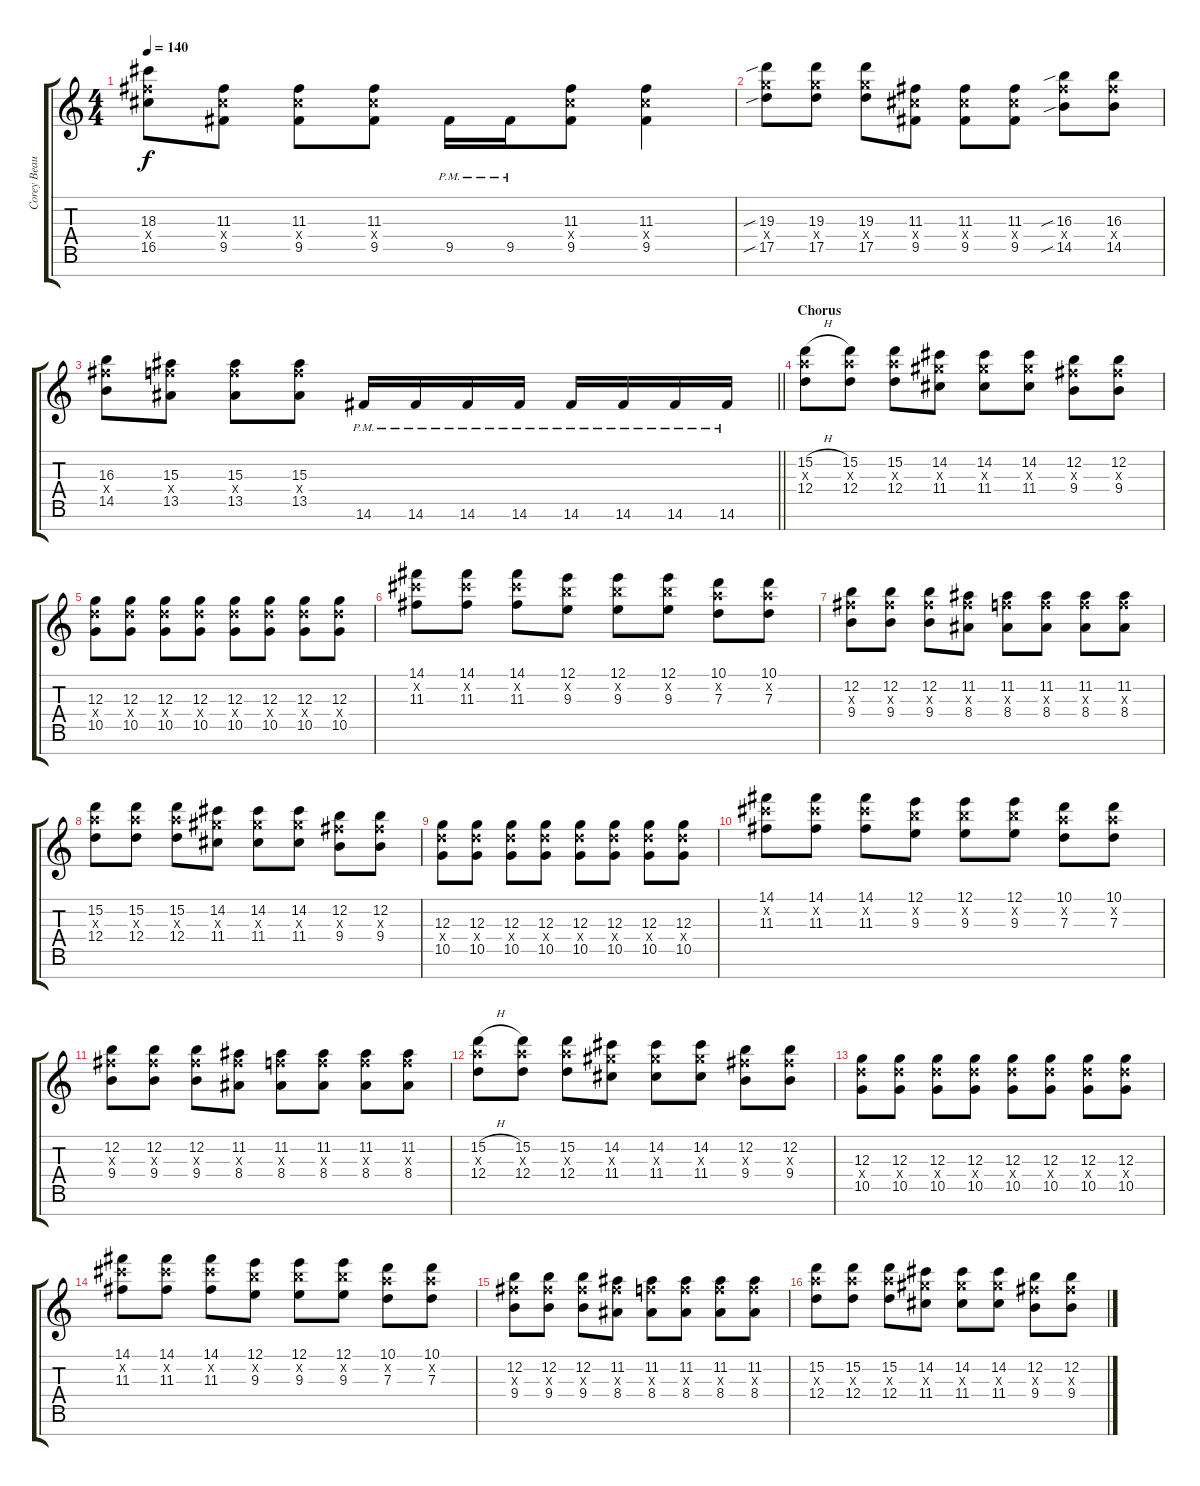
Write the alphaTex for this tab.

\track ("Corey Beaulieu" "Corey Beau") {instrument distortionguitar}
\staff {score tabs}
\tuning (E4 B3 G3 D3 A2 E2 B1) {hide}
\ts (4 4)
\tempo 140
\clef g2
\ks c
(18.3 16.4{x} 16.5).8{dy f} (11.3 11.4{x} 9.5).8 (11.3 11.4{x} 9.5).8 (11.3 11.4{x} 9.5).8 9.5{pm}.16 9.5{pm}.16 (11.3 11.4{x} 9.5).8 (11.3 11.4{x} 9.5).4 |
(19.3{sib} 17.4{x} 17.5{sib}).8 (19.3 17.4{x} 17.5).8 (19.3 17.4{x} 17.5).8 (11.3 11.4{x} 9.5).8 (11.3 11.4{x} 9.5).8 (11.3 11.4{x} 9.5).8 (16.3{sib} 16.4{x} 14.5{sib}).8 (16.3 16.4{x} 14.5).8 |
\barLineRight lightlight
(16.3 16.4{x} 14.5).8 (15.3 15.4{x} 13.5).8 (15.3 15.4{x} 13.5).8 (15.3 15.4{x} 13.5).8 14.6{pm}.16 14.6{pm}.16 14.6{pm}.16 14.6{pm}.16 14.6{pm}.16 14.6{pm}.16 14.6{pm}.16 14.6{pm}.16 |
\section ("" "Chorus")
(15.2{h} 14.3{x} 12.4).8 (15.2 14.3{x} 12.4).8 (15.2 14.3{x} 12.4).8 (14.2 13.3{x} 11.4).8 (14.2 13.3{x} 11.4).8 (14.2 13.3{x} 11.4).8 (12.2 11.3{x} 9.4).8 (12.2 11.3{x} 9.4).8 |
(12.3 12.4{x} 10.5).8 (12.3 12.4{x} 10.5).8 (12.3 12.4{x} 10.5).8 (12.3 12.4{x} 10.5).8 (12.3 12.4{x} 10.5).8 (12.3 12.4{x} 10.5).8 (12.3 12.4{x} 10.5).8 (12.3 12.4{x} 10.5).8 |
(14.1 14.2{x} 11.3).8 (14.1 14.2{x} 11.3).8 (14.1 14.2{x} 11.3).8 (12.1 12.2{x} 9.3).8 (12.1 12.2{x} 9.3).8 (12.1 12.2{x} 9.3).8 (10.1 10.2{x} 7.3).8 (10.1 10.2{x} 7.3).8 |
(12.2 11.3{x} 9.4).8 (12.2 11.3{x} 9.4).8 (12.2 11.3{x} 9.4).8 (11.2 11.3{x} 8.4).8 (11.2 10.3{x} 8.4).8 (11.2 10.3{x} 8.4).8 (11.2 10.3{x} 8.4).8 (11.2 10.3{x} 8.4).8 |
(15.2 14.3{x} 12.4).8 (15.2 14.3{x} 12.4).8 (15.2 14.3{x} 12.4).8 (14.2 13.3{x} 11.4).8 (14.2 13.3{x} 11.4).8 (14.2 13.3{x} 11.4).8 (12.2 11.3{x} 9.4).8 (12.2 11.3{x} 9.4).8 |
(12.3 12.4{x} 10.5).8 (12.3 12.4{x} 10.5).8 (12.3 12.4{x} 10.5).8 (12.3 12.4{x} 10.5).8 (12.3 12.4{x} 10.5).8 (12.3 12.4{x} 10.5).8 (12.3 12.4{x} 10.5).8 (12.3 12.4{x} 10.5).8 |
(14.1 14.2{x} 11.3).8 (14.1 14.2{x} 11.3).8 (14.1 14.2{x} 11.3).8 (12.1 12.2{x} 9.3).8 (12.1 12.2{x} 9.3).8 (12.1 12.2{x} 9.3).8 (10.1 10.2{x} 7.3).8 (10.1 10.2{x} 7.3).8 |
(12.2 11.3{x} 9.4).8 (12.2 11.3{x} 9.4).8 (12.2 11.3{x} 9.4).8 (11.2 11.3{x} 8.4).8 (11.2 10.3{x} 8.4).8 (11.2 10.3{x} 8.4).8 (11.2 10.3{x} 8.4).8 (11.2 10.3{x} 8.4).8 |
(15.2{h} 14.3{x} 12.4).8 (15.2 14.3{x} 12.4).8 (15.2 14.3{x} 12.4).8 (14.2 13.3{x} 11.4).8 (14.2 13.3{x} 11.4).8 (14.2 13.3{x} 11.4).8 (12.2 11.3{x} 9.4).8 (12.2 11.3{x} 9.4).8 |
(12.3 12.4{x} 10.5).8 (12.3 12.4{x} 10.5).8 (12.3 12.4{x} 10.5).8 (12.3 12.4{x} 10.5).8 (12.3 12.4{x} 10.5).8 (12.3 12.4{x} 10.5).8 (12.3 12.4{x} 10.5).8 (12.3 12.4{x} 10.5).8 |
(14.1 14.2{x} 11.3).8 (14.1 14.2{x} 11.3).8 (14.1 14.2{x} 11.3).8 (12.1 12.2{x} 9.3).8 (12.1 12.2{x} 9.3).8 (12.1 12.2{x} 9.3).8 (10.1 10.2{x} 7.3).8 (10.1 10.2{x} 7.3).8 |
(12.2 11.3{x} 9.4).8 (12.2 11.3{x} 9.4).8 (12.2 11.3{x} 9.4).8 (11.2 11.3{x} 8.4).8 (11.2 10.3{x} 8.4).8 (11.2 10.3{x} 8.4).8 (11.2 10.3{x} 8.4).8 (11.2 10.3{x} 8.4).8 |
(15.2 14.3{x} 12.4).8 (15.2 14.3{x} 12.4).8 (15.2 14.3{x} 12.4).8 (14.2 13.3{x} 11.4).8 (14.2 13.3{x} 11.4).8 (14.2 13.3{x} 11.4).8 (12.2 11.3{x} 9.4).8 (12.2 11.3{x} 9.4).8
